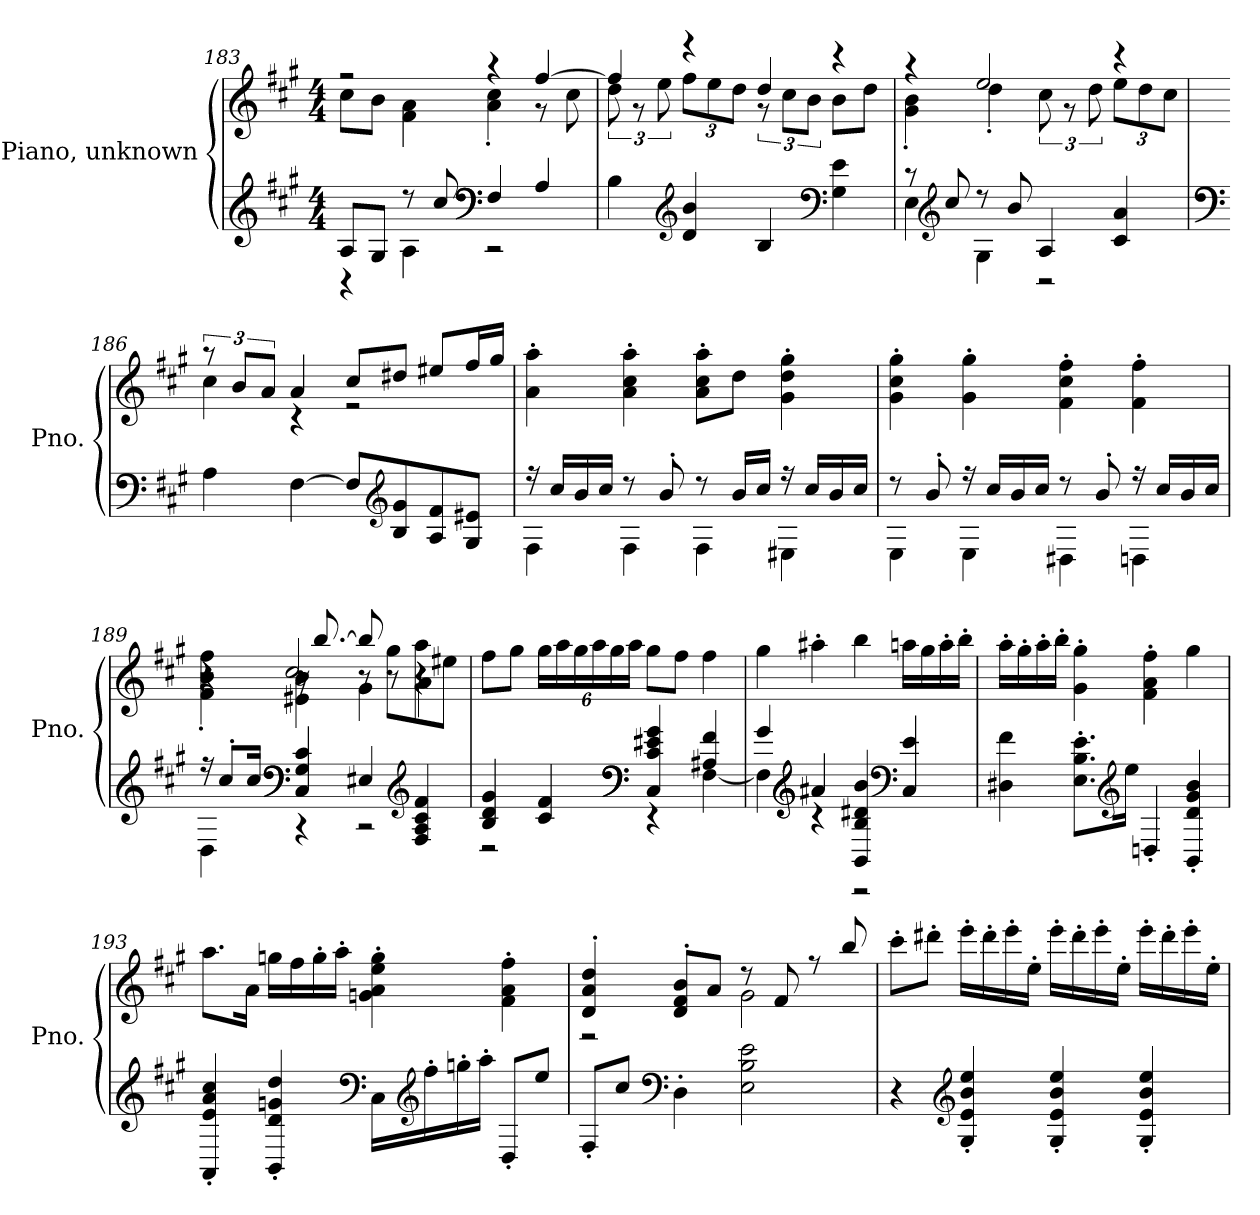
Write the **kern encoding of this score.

**kern	**kern
*part1	*part1
*staff2	*staff1
*I"Piano, unknown	*
*I'Pno.	*
*clefG2	*clefG2
*k[f#c#g#]	*k[f#c#g#]
*M4/4	*M4/4
=183	=183
*^	*^
8A/L	4r	2r	8cc#\L
8G#/J	.	.	8b\J
8r	4A\	.	4f#\ 4a\
8cc#/	.	.	.
*clefF4	*	*	*
4F#/	2r	4r	4a\' 4cc#\'
4A/	.	[4ff#/	8r
.	.	.	8cc#\
*v	*v	*	*
=184	=184	=184
4B\	4ff#/]	12dd\
.	.	12r
.	.	12ee\
*clefG2	*	*
*	*	*Xbrackettup
4d/ 4b/	4r	12ff#\L
.	.	12ee\
.	.	12dd\J
*	*	*brackettup
4B/	4dd/	12r
.	.	12cc#\L
.	.	12b\J
*clefF4	*	*
4G#\ 4e\	4r	8b\L
.	.	8dd\J
!!LO:LB:g=z	!!
=185	=185	=185
*^	*	*
8r	4E\	4r	4g#\' 4b\'
*clefG2	*	*	*
8cc#/	.	.	.
8r	4G#\	2ee/	4dd'\
8b/	.	.	.
4A/	2r	.	12cc#\
.	.	.	12r
.	.	.	12dd\
*	*	*	*Xbrackettup
4c#/ 4a/	.	4r	12ee\L
.	.	.	12dd\
.	.	.	12cc#\J
*v	*v	*	*
=186	=186	=186
*clefF4	*	*
*	*brackettup	*
4A\	12r	4cc#\
.	12b/L	.
.	12a/J	.
[4F#\	4a/	4r
8F#/L]	8cc#/L	2r
*clefG2	*	*
8B/ 8g#/	8dd#X/J	.
8A/ 8f#/	8ee#X/L	.
8G#/ 8e#X/J	16ff#/L	.
.	16gg#/JJ	.
*	*v	*v
=187	=187
*^	*
16r	4F#\	4a\' 4aa\'
16cc#/LL	.	.
16b/	.	.
16cc#/JJ	.	.
8r	4F#\	4a\' 4cc#\' 4aa\'
8b'/	.	.
8r	4F#\	8a\' 8cc#\' 8aa\'L
16b/LL	.	8dd\J
16cc#/JJ	.	.
16r	4E#X\	4g#\' 4dd\' 4gg#\'
16cc#/LL	.	.
16b/	.	.
16cc#/JJ	.	.
!!LO:LB:g=z
=188	=188	=188
8r	4E\	4g#\' 4cc#\' 4gg#\'
8b'/	.	.
16r	4E\	4g#\' 4gg#\'
16cc#/LL	.	.
16b/	.	.
16cc#/JJ	.	.
8r	4D#X\	4f#\' 4cc#\' 4ff#\'
8b'/	.	.
16r	4Dn\	4f#\' 4ff#\'
16cc#/LL	.	.
16b/	.	.
16cc#/JJ	.	.
=189	=189	=189
*	*	*^
*	*	*	*^
*	*	*	*	*^
16r	4D\	4r	4f#\' 4b\' 4ff#\'	4r	2r
8cc#'/L	.	.	.	.	.
16cc#/Jk	.	.	.	.	.
*clefF4	*	*	*	*	*
4C#/ 4G#/ 4c#/	4r	16r	4e#X\ 4b\	2cc#/	.
.	.	[8.bb/	.	.	.
4E#X/	2r	8bb/]	8r	.	4g#\
.	.	8r	8gg#\L	.	.
*clefG2	*	*	*	*	*
4F#/ 4A/ 4c#/ 4f#/	.	4r	8aa\	4r	4a\
.	.	.	8ee#X\J	.	.
*	*	*v	*v	*v	*v
=190	=190	=190
4B/ 4d/ 4g#/	2r	8ff#\L
.	.	8gg#\J
*	*	*Xbrackettup
4c#/ 4f#/	.	24gg#\LL
.	.	24aa\
.	.	24gg#\
.	.	24aa\
.	.	24gg#\
.	.	24aa\JJ
*clefF4	*	*
4C#/ 4c#/ 4e#X/ 4g#/	4r	8gg#\L
.	.	8ff#\J
4A#X/ 4f#/	[4F#\	4ff#\
!!LO:PB:g=z
=191	=191	=191
4g#/	4F#\]	4gg#\
*clefG2	*	*
4a#X/	4r	4aa#X'\
4BB/ 4B/ 4d#X/ 4b/	2r	4bb\
*clefF4	*	*
4C#/ 4e/	.	16aan\LL
.	.	16gg#\
.	.	16aa'\
.	.	16bb'\JJ
*v	*v	*
=192	=192
4D#X\ 4f#\	16aa'\LL
.	16gg#'\
.	16aa'\
.	16bb'\JJ
8.E\' 8.B\' 8.e\'L	4g#\' 4gg#\'
*clefG2	*
16ee\Jk	.
4Dn'/	4f#\' 4a\' 4ff#\'
4BB/' 4d/' 4g#/' 4b/'	4gg#\
=193	=193
4AA/' 4e/' 4a/' 4cc#/'	8.aa\L
.	16a\Jk
4BB/' 4d/' 4gn/' 4dd/'	16ggn\LL
.	16ff#\
.	16gg'\
.	16aa'\JJ
*clefF4	*
16C#\LL	4gn\' 4a\' 4ee\' 4gg\'
*clefG2	*
16ff#'\	.
16ggn'\	.
16aa'\JJ	.
8D'/L	4f#\' 4a\' 4ff#\'
8ee/J	.
!!LO:LB:g=z
=194	=194
*	*^
8F#'/L	4d/' 4a/' 4dd/'	2r
8cc#/J	.	.
*clefF4	*	*
4D'\	8d/' 8f#/' 8b/'L	.
.	8a/J	.
2E\ 2B\ 2e\	8r	2g#\
.	8f#/	.
.	8r	.
.	8bb/	.
*	*v	*v
=195	=195
4r	8ccc#'\L
.	8ddd#X'\J
*clefG2	*
4G#/' 4e/' 4b/' 4ee/'	16eee'\LL
.	16ddd#'\
.	16eee'\
.	16ee'\JJ
4G#/' 4e/' 4b/' 4ee/'	16eee'\LL
.	16ddd#'\
.	16eee'\
.	16ee'\JJ
4G#/' 4e/' 4b/' 4ee/'	16eee'\LL
.	16ddd#'\
.	16eee'\
.	16ee'\JJ
=	=
*-	*-
